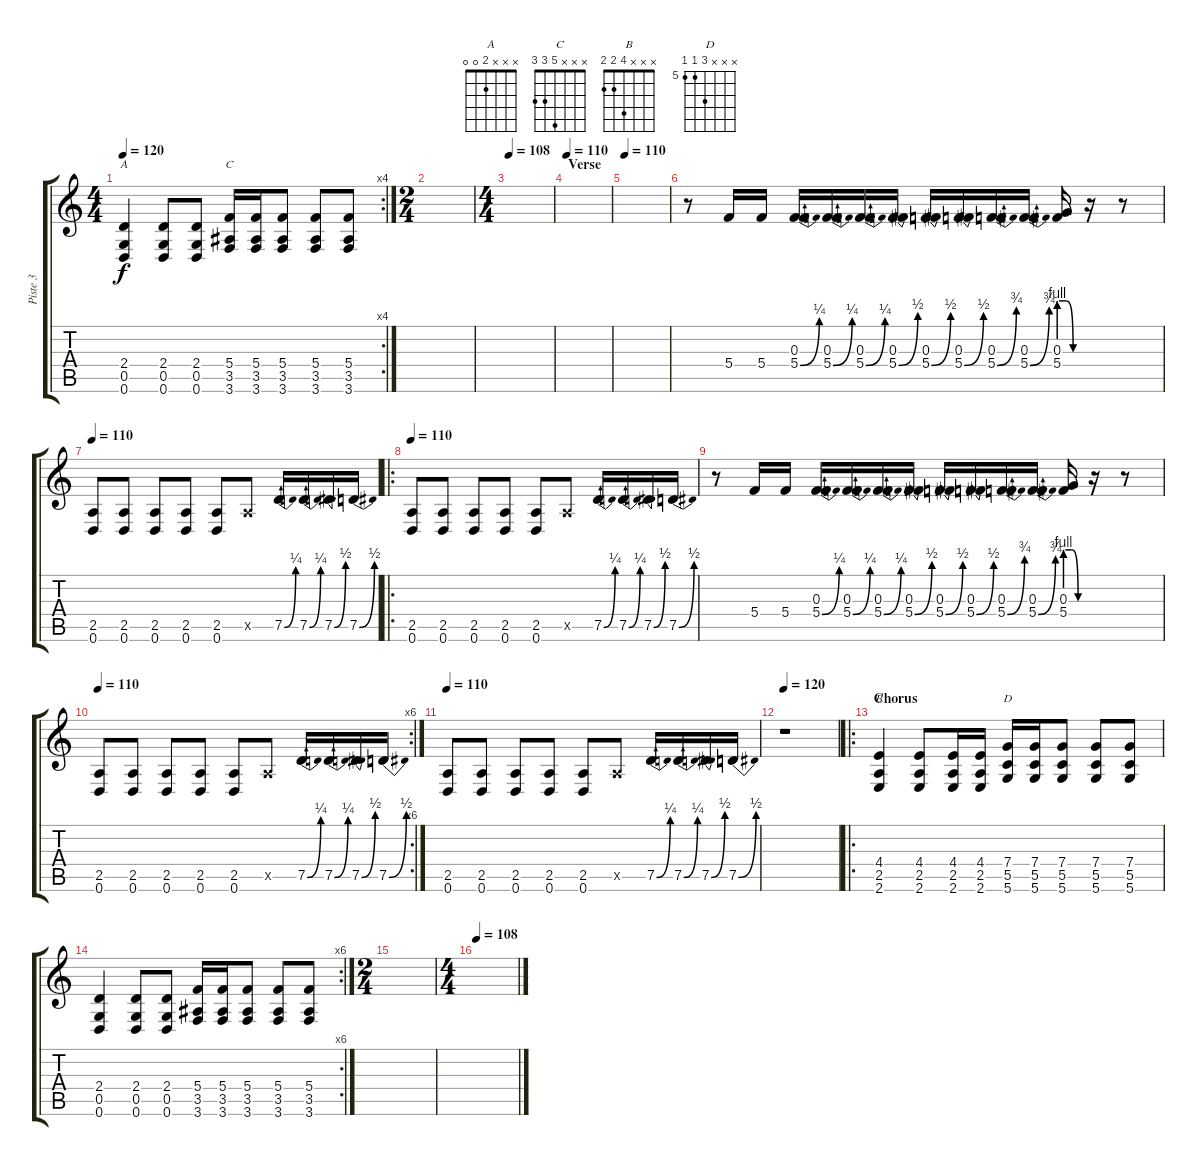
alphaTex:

\track ("Piste 3" "Piste 3") {instrument overdrivenguitar}
\staff {score tabs}
\tuning (D4 A3 F3 C3 G2 D2) {hide}
\chord ("A" x x x 2 0 0)
\chord ("C" x x x 5 3 3)
\chord ("B" x x x 4 2 2)
\chord ("D" x x x 7 5 5) {firstfret 5}
\rc 4
\ts (4 4)
\tempo 120
\clef g2
\ks c
(2.4 0.5 0.6).4{ch "A" dy f} (2.4 0.5 0.6).8 (2.4 0.5 0.6).8 (5.4 3.5 3.6).16{ch "C"} (5.4 3.5 3.6).16 (5.4 3.5 3.6).8 (5.4 3.5 3.6).8 (5.4 3.5 3.6).8 |
\ts (2 4)
|
\ts (4 4)
\tempo 108
|
\section ("" "Verse")
\tempo 110
|
\tempo 110
|
r.8 5.4.16 5.4.16 (0.3 5.4{be (bend 0 0 60 1)}).16 (0.3 5.4{be (bend 0 0 60 1)}).16 (0.3 5.4{be (bend 0 0 60 1)}).16 (0.3 5.4{be (bend 0 0 60 2)}).16 (0.3 5.4{be (bend 0 0 60 2)}).16 (0.3 5.4{be (bend 0 0 60 2)}).16 (0.3 5.4{be (bend 0 0 60 3)}).16 (0.3 5.4{be (bend 0 0 60 3)}).16 (0.3 5.4{be (custom 0 4 20 4 40 0 60 0)}).16 r.16 r.8 |
\tempo 110
(2.5 0.6).8 (2.5 0.6).8 (2.5 0.6).8 (2.5 0.6).8 (2.5 0.6).8 2.5{x}.8 7.5{be (bend 0 0 60 1)}.16 7.5{be (bend 0 0 60 1)}.16 7.5{be (bend 0 0 60 2)}.16 7.5{be (bend 0 0 60 2)}.16 |
\ro
\tempo 110
(2.5 0.6).8 (2.5 0.6).8 (2.5 0.6).8 (2.5 0.6).8 (2.5 0.6).8 2.5{x}.8 7.5{be (bend 0 0 60 1)}.16 7.5{be (bend 0 0 60 1)}.16 7.5{be (bend 0 0 60 2)}.16 7.5{be (bend 0 0 60 2)}.16 |
r.8 5.4.16 5.4.16 (0.3 5.4{be (bend 0 0 60 1)}).16 (0.3 5.4{be (bend 0 0 60 1)}).16 (0.3 5.4{be (bend 0 0 60 1)}).16 (0.3 5.4{be (bend 0 0 60 2)}).16 (0.3 5.4{be (bend 0 0 60 2)}).16 (0.3 5.4{be (bend 0 0 60 2)}).16 (0.3 5.4{be (bend 0 0 60 3)}).16 (0.3 5.4{be (bend 0 0 60 3)}).16 (0.3 5.4{be (custom 0 4 20 4 40 0 60 0)}).16 r.16 r.8 |
\rc 6
\tempo 110
(2.5 0.6).8 (2.5 0.6).8 (2.5 0.6).8 (2.5 0.6).8 (2.5 0.6).8 2.5{x}.8 7.5{be (bend 0 0 60 1)}.16 7.5{be (bend 0 0 60 1)}.16 7.5{be (bend 0 0 60 2)}.16 7.5{be (bend 0 0 60 2)}.16 |
\tempo 110
(2.5 0.6).8 (2.5 0.6).8 (2.5 0.6).8 (2.5 0.6).8 (2.5 0.6).8 2.5{x}.8 7.5{be (bend 0 0 60 1)}.16 7.5{be (bend 0 0 60 1)}.16 7.5{be (bend 0 0 60 2)}.16 7.5{be (bend 0 0 60 2)}.16 |
\tempo 120
r.1 |
\ro
\section ("" "Chorus")
(4.4 2.5 2.6).4{ch "B"} (4.4 2.5 2.6).8 (4.4 2.5 2.6).16 (4.4 2.5 2.6).16 (7.4 5.5 5.6).16{ch "D"} (7.4 5.5 5.6).16 (7.4 5.5 5.6).8 (7.4 5.5 5.6).8 (7.4 5.5 5.6).8 |
\rc 6
(2.4 0.5 0.6).4 (2.4 0.5 0.6).8 (2.4 0.5 0.6).8 (5.4 3.5 3.6).16 (5.4 3.5 3.6).16 (5.4 3.5 3.6).8 (5.4 3.5 3.6).8 (5.4 3.5 3.6).8 |
\ts (2 4)
|
\ts (4 4)
\tempo 108
